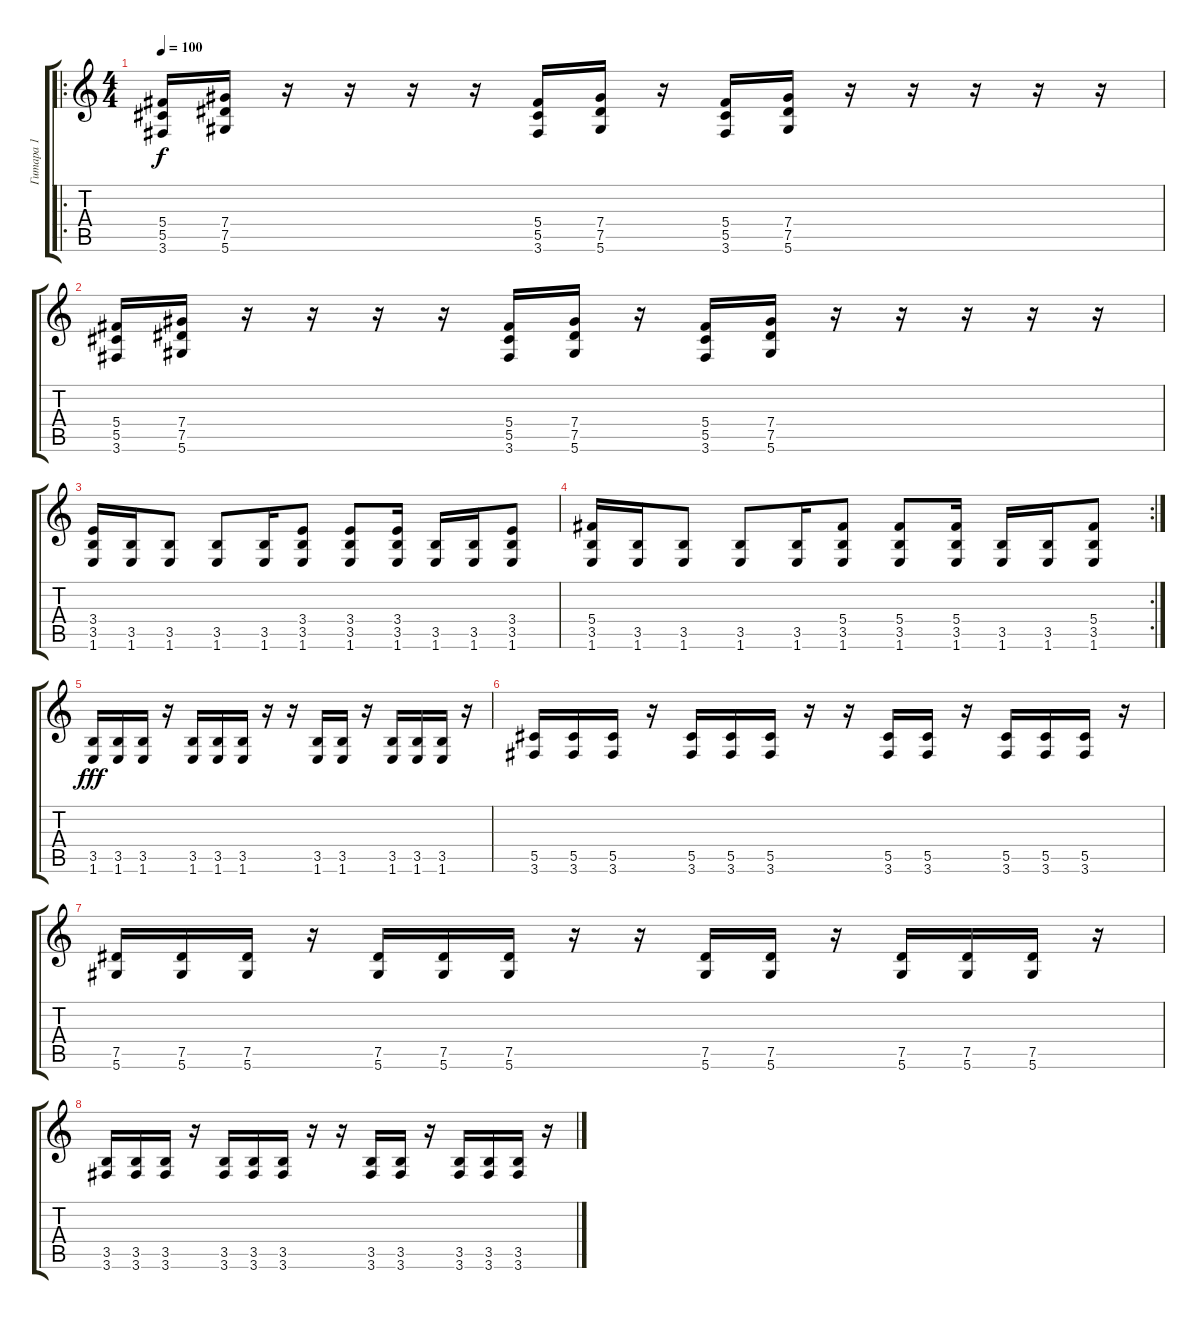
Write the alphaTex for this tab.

\track ("Гитара 1" "Гитара 1") {instrument distortionguitar}
\staff {score tabs}
\tuning (Eb4 Bb3 Gb3 Db3 Ab2 Eb2) {hide}
\ro
\ts (4 4)
\tempo 100
\clef g2
\ks c
(5.4 5.5 3.6).16{dy f} (7.4 7.5 5.6).16 r.16 r.16 r.16 r.16 (5.4 5.5 3.6).16 (7.4 7.5 5.6).16 r.16 (5.4 5.5 3.6).16 (7.4 7.5 5.6).16 r.16 r.16 r.16 r.16 r.16 |
(5.4 5.5 3.6).16 (7.4 7.5 5.6).16 r.16 r.16 r.16 r.16 (5.4 5.5 3.6).16 (7.4 7.5 5.6).16 r.16 (5.4 5.5 3.6).16 (7.4 7.5 5.6).16 r.16 r.16 r.16 r.16 r.16 |
(3.4 3.5 1.6).16 (3.5 1.6).16 (3.5 1.6).8 (3.5 1.6).8 (3.5 1.6).16 (3.4 3.5 1.6).8 (3.4 3.5 1.6).8 (3.4 3.5 1.6).16 (3.5 1.6).16 (3.5 1.6).16 (3.4 3.5 1.6).8 |
\rc 2
(5.4 3.5 1.6).16 (3.5 1.6).16 (3.5 1.6).8 (3.5 1.6).8 (3.5 1.6).16 (5.4 3.5 1.6).8 (5.4 3.5 1.6).8 (5.4 3.5 1.6).16 (3.5 1.6).16 (3.5 1.6).16 (5.4 3.5 1.6).8 |
(3.5 1.6).16{dy fff} (3.5 1.6).16 (3.5 1.6).16 r.16 (3.5 1.6).16 (3.5 1.6).16 (3.5 1.6).16 r.16 r.16 (3.5 1.6).16 (3.5 1.6).16 r.16 (3.5 1.6).16 (3.5 1.6).16 (3.5 1.6).16 r.16 |
(5.5 3.6).16 (5.5 3.6).16 (5.5 3.6).16 r.16 (5.5 3.6).16 (5.5 3.6).16 (5.5 3.6).16 r.16 r.16 (5.5 3.6).16 (5.5 3.6).16 r.16 (5.5 3.6).16 (5.5 3.6).16 (5.5 3.6).16 r.16 |
(7.5 5.6).16 (7.5 5.6).16 (7.5 5.6).16 r.16 (7.5 5.6).16 (7.5 5.6).16 (7.5 5.6).16 r.16 r.16 (7.5 5.6).16 (7.5 5.6).16 r.16 (7.5 5.6).16 (7.5 5.6).16 (7.5 5.6).16 r.16 |
(3.5 3.6).16 (3.5 3.6).16 (3.5 3.6).16 r.16 (3.5 3.6).16 (3.5 3.6).16 (3.5 3.6).16 r.16 r.16 (3.5 3.6).16 (3.5 3.6).16 r.16 (3.5 3.6).16 (3.5 3.6).16 (3.5 3.6).16 r.16
